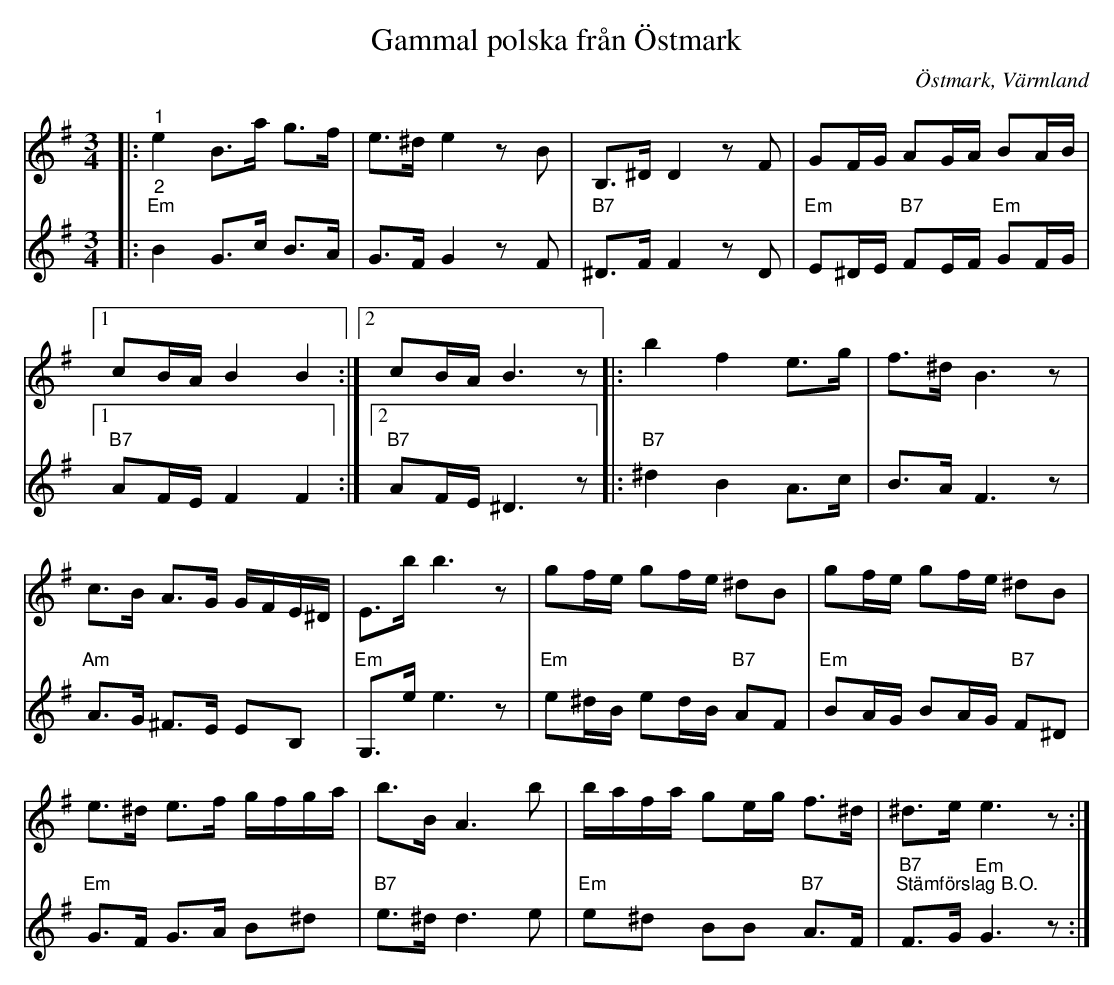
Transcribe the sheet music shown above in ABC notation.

X:1
T:Gammal polska från Östmark
O:Östmark, Värmland
L:1/8
M:3/4
K:G
V:1
|:"^1" e2 B>a g>f | e>^d e2 z B | B,>^D D2 z F | GF/G/ AG/A/ BA/B/ |1
 cB/A/ B2 B2 :|2 cB/A/ B3 z |: b2 f2 e>g | f>^d B3 z |
 c>B A>G G/F/E/^D/ | E>b b3 z | gf/e/ gf/e/ ^dB | gf/e/ gf/e/ ^dB |
e>^d e>f g/f/g/a/ | b>B A3 b | b/a/f/a/ ge/g/ f>^d | ^d>e e3 z :|
V:2
|:"^2""Em" B2 G>c B>A | G>F G2 z F |"B7" ^D>F F2 z D | "Em" E^D/E/ "B7" FE/F/ "Em" GF/G/ |1
"B7" AF/E/ F2 F2 :|2 "B7" AF/E/ ^D3 z |:"B7" ^d2 B2 A>c | B>A F3 z | "Am" A>G ^F>E EB, |"Em" G,>e e3 z | "Em" e^d/B/ ed/B/"B7" AF |"Em" BA/G/ BA/G/"B7" F^D |"Em" G>F G>A B^d |"B7" e>^d d3 e |
"Em" e^d BB"B7" A>F |"B7" "^Stämförslag B.O." F>G"Em" G3 z :|
